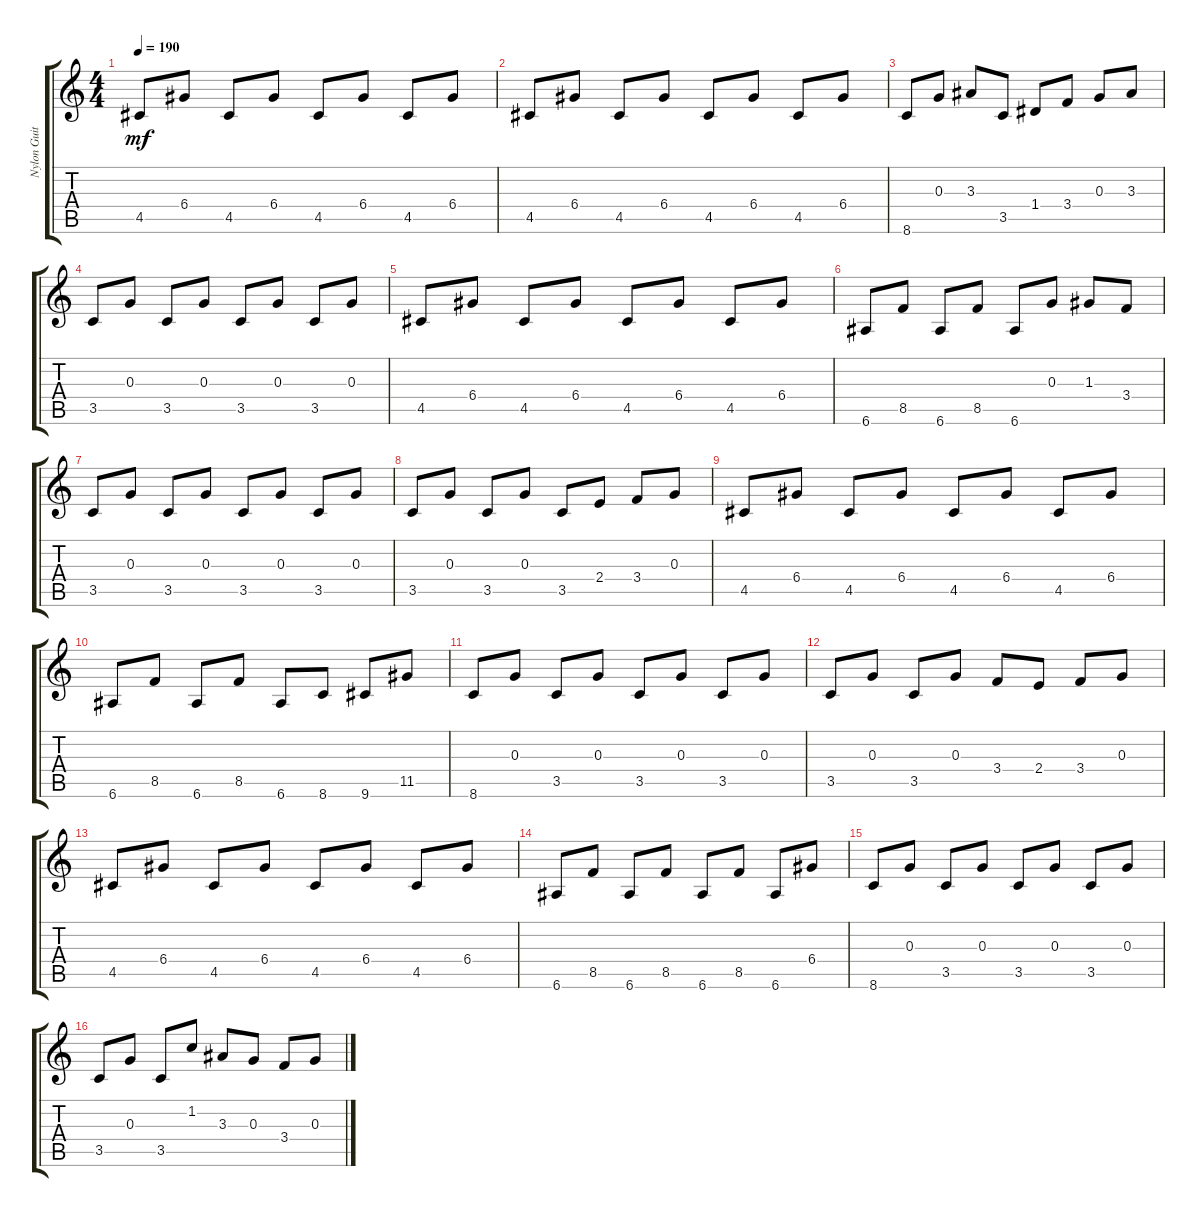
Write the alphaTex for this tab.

\track ("Nylon Guitar" "Nylon Guit") {instrument acousticguitarnylon}
\staff {score tabs}
\tuning (E4 B3 G3 D3 A2 E2) {hide}
\ts (4 4)
\tempo 190
\clef g2
\ks c
4.5.8{dy mf} 6.4.8 4.5.8 6.4.8 4.5.8 6.4.8 4.5.8 6.4.8 |
4.5.8 6.4.8 4.5.8 6.4.8 4.5.8 6.4.8 4.5.8 6.4.8 |
8.6.8 0.3.8 3.3.8 3.5.8 1.4.8 3.4.8 0.3.8 3.3.8 |
3.5.8 0.3.8 3.5.8 0.3.8 3.5.8 0.3.8 3.5.8 0.3.8 |
4.5.8 6.4.8 4.5.8 6.4.8 4.5.8 6.4.8 4.5.8 6.4.8 |
6.6.8 8.5.8 6.6.8 8.5.8 6.6.8 0.3.8 1.3.8 3.4.8 |
3.5.8 0.3.8 3.5.8 0.3.8 3.5.8 0.3.8 3.5.8 0.3.8 |
3.5.8 0.3.8 3.5.8 0.3.8 3.5.8 2.4.8 3.4.8 0.3.8 |
4.5.8 6.4.8 4.5.8 6.4.8 4.5.8 6.4.8 4.5.8 6.4.8 |
6.6.8 8.5.8 6.6.8 8.5.8 6.6.8 8.6.8 9.6.8 11.5.8 |
8.6.8 0.3.8 3.5.8 0.3.8 3.5.8 0.3.8 3.5.8 0.3.8 |
3.5.8 0.3.8 3.5.8 0.3.8 3.4.8 2.4.8 3.4.8 0.3.8 |
4.5.8 6.4.8 4.5.8 6.4.8 4.5.8 6.4.8 4.5.8 6.4.8 |
6.6.8 8.5.8 6.6.8 8.5.8 6.6.8 8.5.8 6.6.8 6.4.8 |
8.6.8 0.3.8 3.5.8 0.3.8 3.5.8 0.3.8 3.5.8 0.3.8 |
3.5.8 0.3.8 3.5.8 1.2.8 3.3.8 0.3.8 3.4.8 0.3.8
